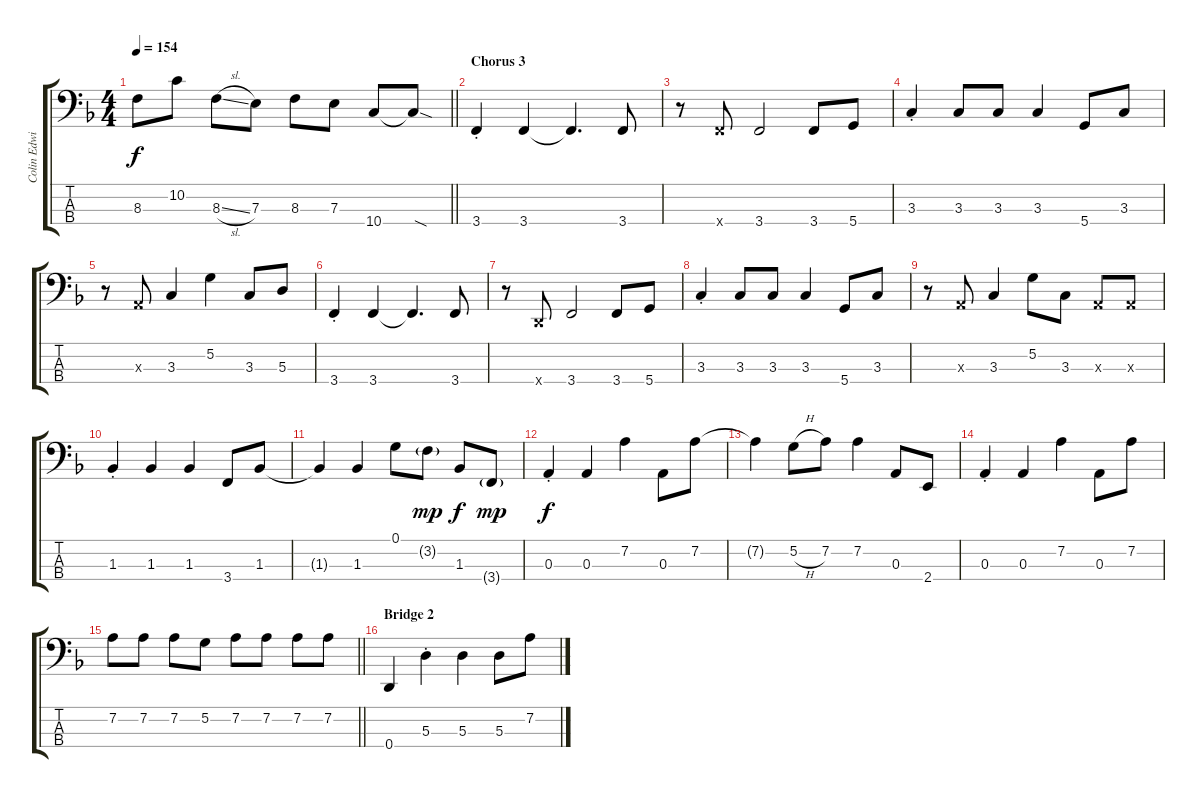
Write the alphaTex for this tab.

\track ("Colin Edwin Fretless Bass" "Colin Edwi") {instrument electricbassfinger}
\staff {score tabs}
\tuning (G2 D2 A1 D1) {hide}
\ts (4 4)
\tempo 154
\clef f4
\barLineRight lightlight
\ks dminor
8.3{t}.8{dy f} 10.2.8 8.3{sl}.8 7.3.8 8.3.8 7.3.8 10.4.8 10.4{sod t}.8 |
\section ("" "Chorus 3")
3.4{st}.4 3.4.4 3.4{t}.4{d} 3.4.8 |
r.8 3.4{x}.8 3.4.2 3.4.8 5.4.8 |
3.3{st}.4 3.3.8 3.3.8 3.3.4 5.4.8 3.3.8 |
r.8 0.3{x}.8 3.3.4 5.2.4 3.3.8 5.3.8 |
3.4{st}.4 3.4.4 3.4{t}.4{d} 3.4.8 |
r.8 0.4{x}.8 3.4.2 3.4.8 5.4.8 |
3.3{st}.4 3.3.8 3.3.8 3.3.4 5.4.8 3.3.8 |
r.8 0.3{x}.8 3.3.4 5.2.8 3.3.8 0.3{x}.8 0.3{x}.8 |
1.3{st}.4 1.3.4 1.3.4 3.4.8 1.3.8 |
1.3{t}.4 1.3.4 0.1.8 3.2{g}.8{dy mp} 1.3.8{dy f} 3.4{g}.8{dy mp} |
0.3{st}.4{dy f} 0.3.4 7.2.4 0.3.8 7.2.8 |
7.2{t}.4 5.2{h}.8 7.2.8 7.2.4 0.3.8 2.4.8 |
0.3{st}.4 0.3.4 7.2.4 0.3.8 7.2.8 |
\barLineRight lightlight
7.2.8 7.2.8 7.2.8 5.2.8 7.2.8 7.2.8 7.2.8 7.2.8 |
\section ("" "Bridge 2")
0.4.4 5.3{st}.4 5.3.4 5.3.8 7.2.8
